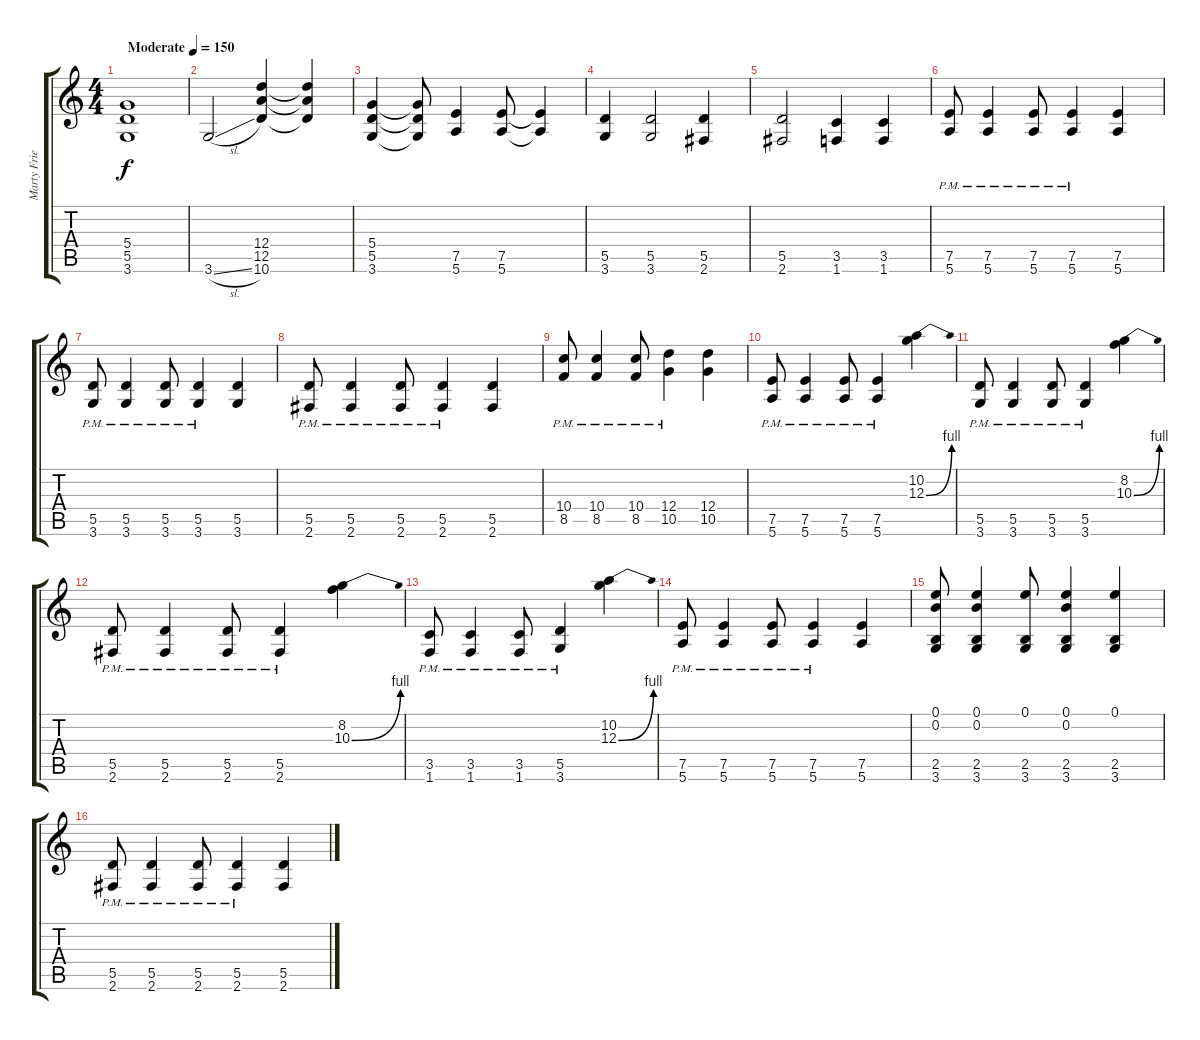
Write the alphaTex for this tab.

\track ("Marty Friedman" "Marty Frie") {instrument distortionguitar}
\staff {score tabs}
\tuning (E4 B3 G3 D3 A2 E2) {hide}
\ts (4 4)
\tempo (150 "Moderate")
\clef g2
\ks c
(5.4 5.5 3.6).1{dy f instrument distortionguitar} |
3.6{sl}.2 (12.4 12.5 10.6).4 (12.4{t} 12.5{t} 10.6{t}).4 |
(5.4 5.5 3.6).4 (5.4{t} 5.5{t} 3.6{t}).8 (7.5 5.6).4 (7.5 5.6).8 (7.5{t} 5.6{t}).4 |
(5.5 3.6).4 (5.5 3.6).2 (5.5 2.6).4 |
(5.5 2.6).2 (3.5 1.6).4 (3.5 1.6).4 |
(7.5{pm} 5.6{pm}).8 (7.5{pm} 5.6{pm}).4 (7.5{pm} 5.6{pm}).8 (7.5{pm} 5.6{pm}).4 (7.5 5.6).4 |
(5.5{pm} 3.6{pm}).8 (5.5{pm} 3.6{pm}).4 (5.5{pm} 3.6{pm}).8 (5.5{pm} 3.6{pm}).4 (5.5 3.6).4 |
(5.5{pm} 2.6{pm}).8 (5.5{pm} 2.6{pm}).4 (5.5{pm} 2.6{pm}).8 (5.5{pm} 2.6{pm}).4 (5.5 2.6).4 |
(10.4 8.5{pm}).8 (10.4 8.5{pm}).4 (10.4 8.5{pm}).8 (12.4 10.5{pm}).4 (12.4 10.5).4 |
(7.5{pm} 5.6{pm}).8 (7.5{pm} 5.6{pm}).4 (7.5{pm} 5.6{pm}).8 (7.5{pm} 5.6{pm}).4 (10.2 12.3{be (bend 0 0 60 4)}).4 |
(5.5{pm} 3.6{pm}).8 (5.5{pm} 3.6{pm}).4 (5.5{pm} 3.6{pm}).8 (5.5{pm} 3.6{pm}).4 (8.2 10.3{be (bend 0 0 60 4)}).4 |
(5.5{pm} 2.6{pm}).8 (5.5{pm} 2.6{pm}).4 (5.5{pm} 2.6{pm}).8 (5.5{pm} 2.6{pm}).4 (8.2 10.3{be (bend 0 0 60 4)}).4 |
(3.5{pm} 1.6{pm}).8 (3.5{pm} 1.6{pm}).4 (3.5{pm} 1.6{pm}).8 (5.5{pm} 3.6{pm}).4 (10.2 12.3{be (bend 0 0 60 4)}).4 |
(7.5{pm} 5.6{pm}).8 (7.5{pm} 5.6{pm}).4 (7.5{pm} 5.6{pm}).8 (7.5{pm} 5.6{pm}).4 (7.5 5.6).4 |
(0.1 0.2 2.5 3.6).8 (0.1 0.2 2.5 3.6).4 (0.1 2.5 3.6).8 (0.1 0.2 2.5 3.6).4 (0.1 2.5 3.6).4 |
(5.5{pm} 2.6{pm}).8 (5.5{pm} 2.6{pm}).4 (5.5{pm} 2.6{pm}).8 (5.5{pm} 2.6{pm}).4 (5.5 2.6).4
